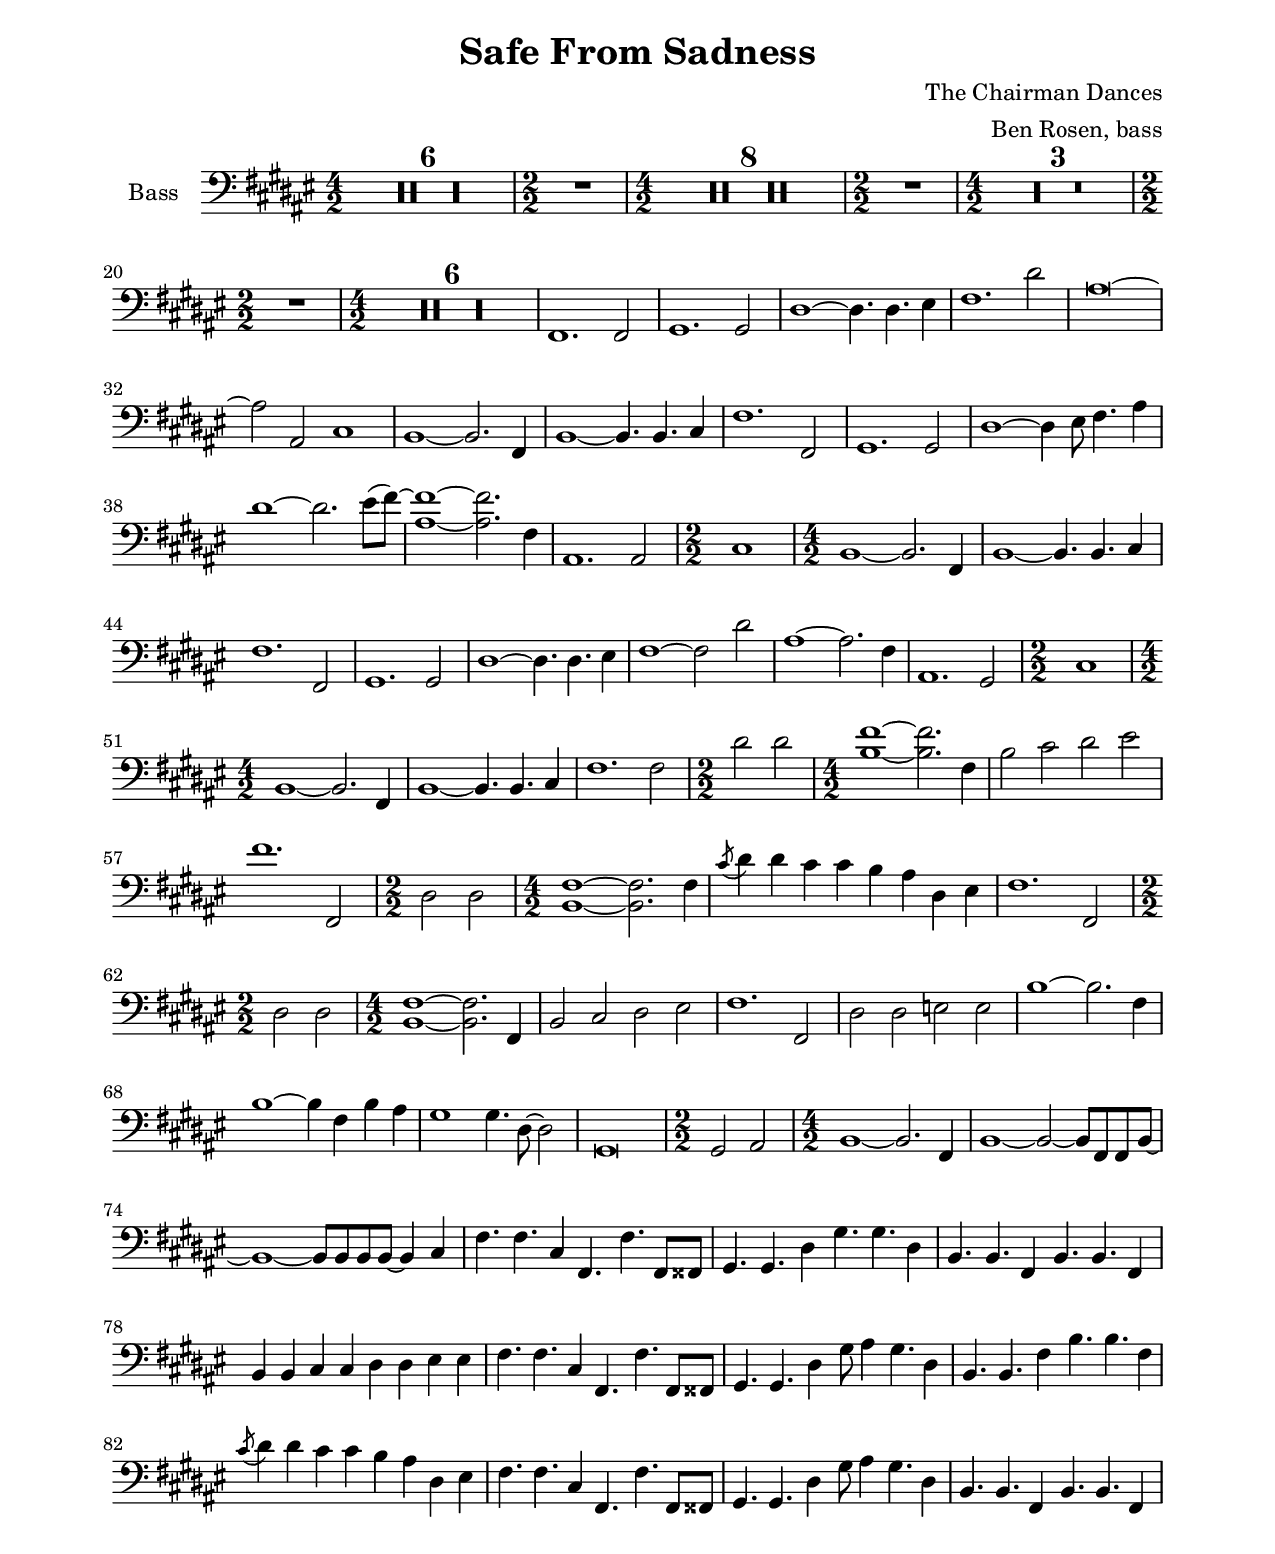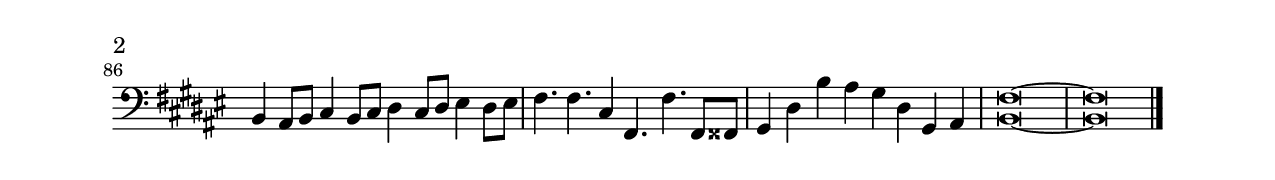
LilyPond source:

\version "2.24.0"

\include "settings.ily"

\header {
  title = "Safe From Sadness"
  composer = "The Chairman Dances"
  arranger = "Ben Rosen, bass"
}

extra_rests = {
  \time 2/2
  R1 |

  \time 4/2
}

music = \relative fs, {
  \key fs \major
  \numericTimeSignature
  \time 4/2
  \clef "bass"

  \compressMMRests {
    R \breve * 6 |
    \extra_rests
    R \breve * 8 |
    \extra_rests
    R \breve * 3 |
    \extra_rests
    R \breve * 6 |
  }

  fs1. fs2 |
  gs1. gs2 |
  ds'1 ~ ds4. ds es4 |
  fs1. ds'2 |

  as \breve ~ |
  as2 as, cs1 |
  b1 ~ b2. fs4 |
  b1 ~ b4. b cs4 |

  fs1. fs,2 |
  gs1. gs2 |
  ds'1 ~ ds4 es8 fs4. as4 |
  ds1 ~ ds2. es8 ( fs8 ) ~ |

  <as, fs'>1 ~ <as fs'>2. fs4 |
  as,1. as2 |

  \time 2/2

  cs1 |

  \time 4/2

  b ~ b2. fs4 |
  b1 ~ b4. b cs4 |

  fs1. fs,2 |
  gs1. gs2 |
  ds'1 ~ ds4. ds es4 |
  fs1 ~ fs2 ds' |

  as1 ~ as2. fs4 |
  as,1. gs2 |

  \time 2/2

  cs1 |

  \time 4/2

  b ~ b2. fs4 b1 ~ |

  b4. b cs4 |
  fs1. fs2 |

  \time 2/2

  ds'2 ds |

  \time 4/2

  <b fs'>1 ~ <b fs'>2. fs4 |

  b2 cs ds es |
  fs1. fs,,2 |

  \time 2/2

  ds'2 ds2 |

  \time 4/2

  <b fs'>1 ~ <b fs'>2. fs'4 |

  \acciaccatura { cs'8 } ds4 ds cs cs b as ds, es |
  fs1. fs,2 |

  \time 2/2

  ds'2 ds2 |

  \time 4/2

  <b fs'>1 ~ <b fs'>2. fs4 |

  b2 cs ds es |
  fs1. fs,2 |
  ds'2 ds e e |
  b'1 ~ b2. fs4 |

  b1 ~ b4 fs b as |
  gs1 gs4. ds8 ~ ds2 |
  gs, \breve |

  \time 2/2

  gs2 as2 |

  \time 4/2

  b1 ~ b2. fs4 |
  b1 ~ b2 ~ b8 fs fs b ~ |
  b1 ~ b8 b b b ~ b4 cs |

  fs4. fs cs4 fs,4. fs' fs,8 fss8 |
  gs4. gs ds'4 gs4. gs ds4 |
  b4. b fs4 b4. b fs4 |
  b4 b cs cs ds ds es es |

  fs4. fs cs4 fs,4. fs' fs,8 fss8 |
  gs4. gs ds'4 gs8 as4 gs4. ds4 |
  b4. b fs'4 b4. b fs4 |
  \acciaccatura { cs'8 } ds4 ds cs cs b as ds, es |

  fs4. fs cs4 fs,4. fs' fs,8 fss8 |
  gs4. gs ds'4 gs8 as4 gs4. ds4 |
  b4. b fs4 b4. b fs4 |
  b4 as8 b8 cs4 b8 cs8 |
  ds4 cs8 ds8 es4 ds8 es8 |

  fs4. fs cs4 fs,4. fs' fs,8 fss8 |
  gs4 ds' b' as gs ds gs, as |
  <b fs'> \breve ~ |
  <b fs'> \breve |

  \bar "|."
}

\score {
  \new Staff \with {
    instrumentName = "Bass"
  } {
    \music
  }
}
